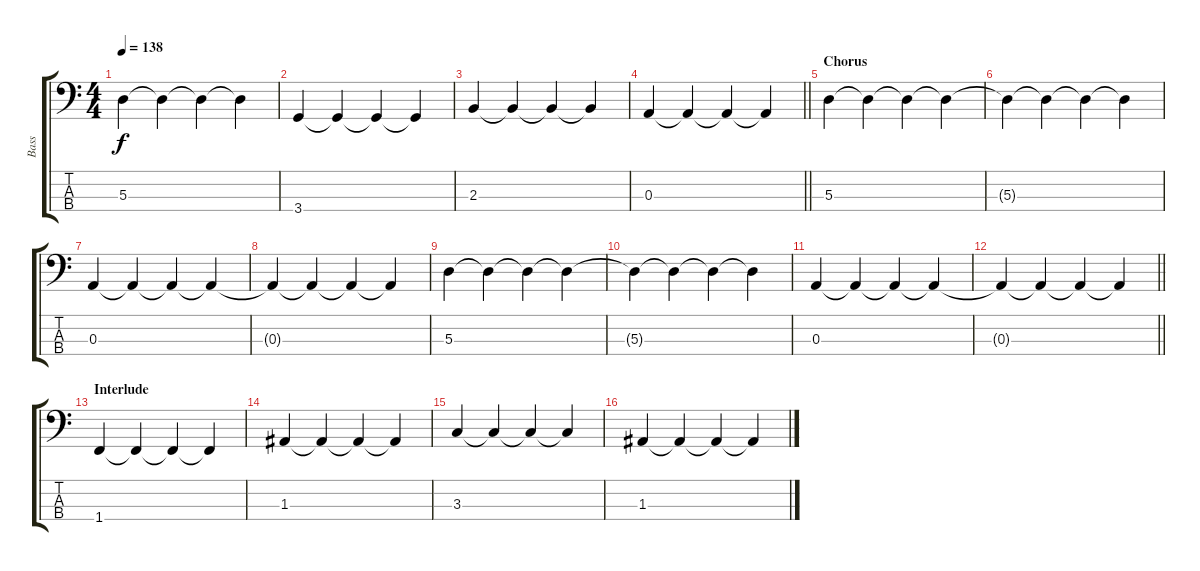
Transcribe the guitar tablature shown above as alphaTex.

\track ("Bass" "Bass") {instrument electricbassfinger}
\staff {score tabs}
\tuning (G2 D2 A1 E1) {hide}
\ts (4 4)
\tempo 138
\clef f4
\ks c
5.3.4{dy f} 5.3{t}.4 5.3{t}.4 5.3{t}.4 |
3.4.4 3.4{t}.4 3.4{t}.4 3.4{t}.4 |
2.3.4 2.3{t}.4 2.3{t}.4 2.3{t}.4 |
\barLineRight lightlight
0.3.4 0.3{t}.4 0.3{t}.4 0.3{t}.4 |
\section ("" "Chorus")
5.3.4 5.3{t}.4 5.3{t}.4 5.3{t}.4 |
5.3{t}.4 5.3{t}.4 5.3{t}.4 5.3{t}.4 |
0.3.4 0.3{t}.4 0.3{t}.4 0.3{t}.4 |
0.3{t}.4 0.3{t}.4 0.3{t}.4 0.3{t}.4 |
5.3.4 5.3{t}.4 5.3{t}.4 5.3{t}.4 |
5.3{t}.4 5.3{t}.4 5.3{t}.4 5.3{t}.4 |
0.3.4 0.3{t}.4 0.3{t}.4 0.3{t}.4 |
\barLineRight lightlight
0.3{t}.4 0.3{t}.4 0.3{t}.4 0.3{t}.4 |
\section ("" "Interlude")
1.4.4 1.4{t}.4 1.4{t}.4 1.4{t}.4 |
1.3.4 1.3{t}.4 1.3{t}.4 1.3{t}.4 |
3.3.4 3.3{t}.4 3.3{t}.4 3.3{t}.4 |
1.3.4 1.3{t}.4 1.3{t}.4 1.3{t}.4
